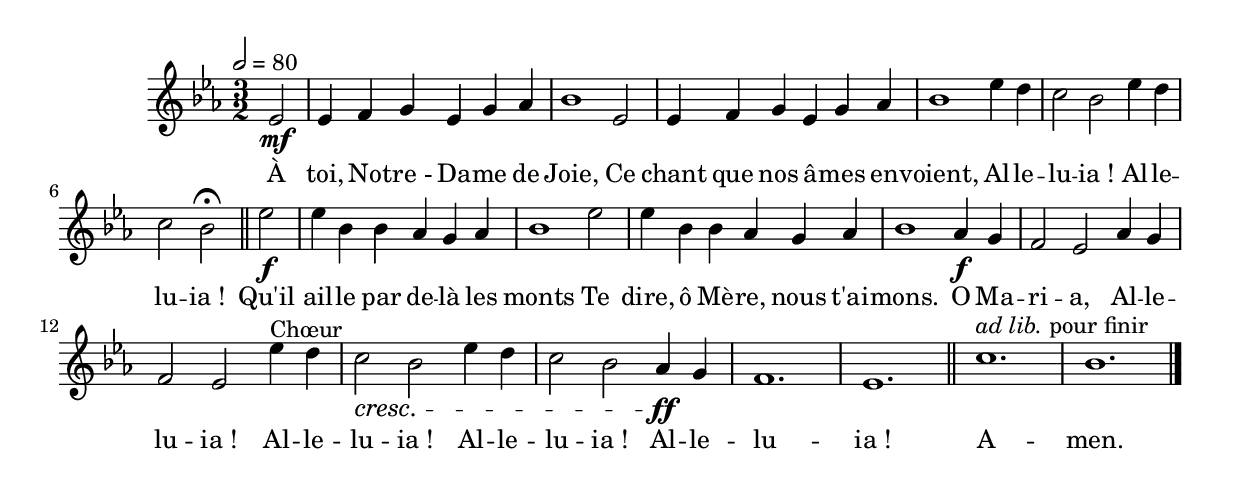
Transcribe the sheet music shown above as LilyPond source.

\version "2.16"
\include "italiano.ly"

\header {
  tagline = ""
  composer = ""
}

MetriqueArmure = {
  \tempo 2=80
  \time 3/2
  \key mib \major
}

italique = { \override Score . LyricText #'font-shape = #'italic }

roman = { \override Score . LyricText #'font-shape = #'roman }

MusiqueTheme = \relative do' {
  \partial 2 mib2\mf
  mib4 fa sol mib sol lab
  sib1 mib,2
  mib4 fa sol mib sol lab
  sib1 mib4 re
  do2 sib mib4 re
  do2 sib\fermata \bar "||"
  mib2\f
  mib4 sib sib lab sol lab
  sib1 mib2
  mib4 sib sib lab sol lab
  sib1 lab4\f sol
  fa2 mib lab4 sol
  fa2 mib mib'4^"Chœur" re
  do2\cresc sib mib4 re
  do2 sib lab4\ff sol
  fa1.
  mib1. \bar "||"
  do'1.^\markup {\italic {ad lib.} pour finir}
  sib1. \bar "|."
}

Paroles = \lyricmode {
  À toi, No -- tre_- Da -- me de Joie,
  Ce chant que nos â -- mes en -- voient,
  Al -- le -- lu -- ia_! Al -- le -- lu -- ia_!
  Qu'il ail -- le par de -- là les monts
  Te dire, ô Mè -- re, nous t'ai -- mons.
  O Ma -- ri -- a,
  Al -- le -- lu -- ia_! Al -- le -- lu -- ia_!
  Al -- le -- lu -- ia_! Al -- le -- lu -- ia_!
  A -- men.
}

\score{
    \new Staff <<
      \set Staff.midiInstrument = "flute"
      \set Staff.autoBeaming = ##f
      \new Voice = "theme" {
	\override Score.PaperColumn #'keep-inside-line = ##t
	\MetriqueArmure
	\MusiqueTheme
      }
      \new Lyrics \lyricsto theme {
	\Paroles
      }
    >>
\layout{}
\midi{}
}
